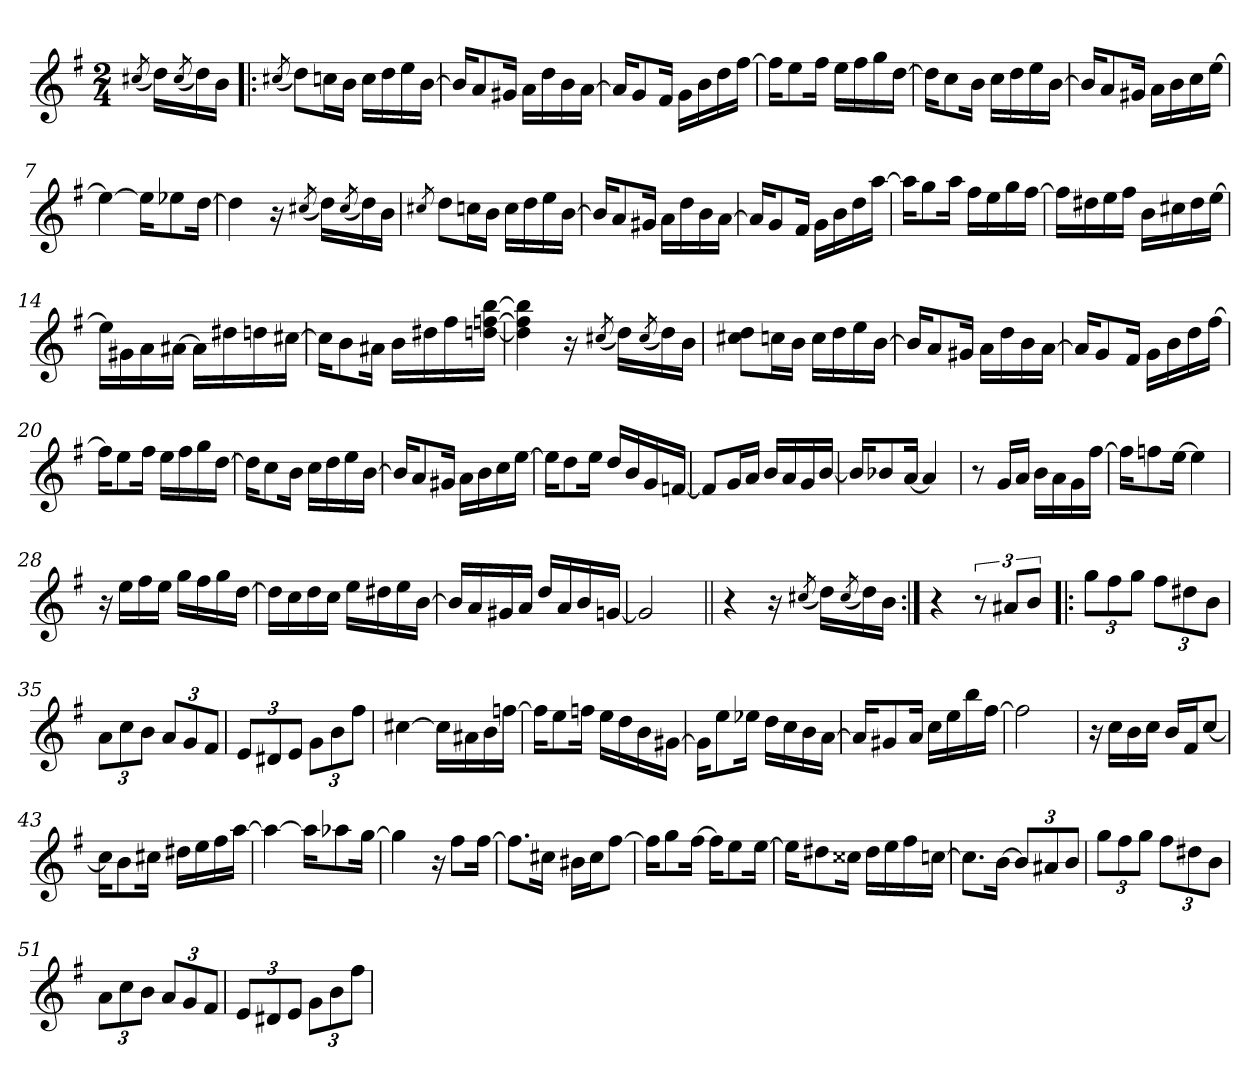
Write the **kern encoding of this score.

**kern
*part1
*staff1
*clefG2
*k[f#]
*G:
*M2/4
=
(<8qcc#X/
16dd\LL)
(<8qcc#/
16dd\)
16b\JJ
=1!|:
(<8qcc#X/
8dd\L)
16ccn\L
16b\JJ
16cc\LL
16dd\
16ee\
[16b\JJ
=2
16b/KL]
8a/
16g#X/Jk
16a\LL
16dd\
16b\
[16a\JJ
=3
16a/KL]
8g/
16f#/Jk
16g\LL
16b\
16dd\
[16ff#\JJ
=4
16ff#\KL]
8ee\
16ff#\Jk
16ee\LL
16ff#\
16gg\
[16dd\JJ
!!LO:LB:g=z
=5
16dd\KL]
8cc\
16b\Jk
16cc\LL
16dd\
16ee\
[16b\JJ
=6
16b/KL]
8a/
16g#X/Jk
16a\LL
16b\
16cc\
[16ee\JJ
=7
4ee\_
16ee\KL]
8ee-X\
[16dd\Jk
=8
4dd\]
16r
(<8qcc#X/
16dd\LL)
(<8qcc#/
16dd\)
16b\JJ
=9
8qcc#X/
8dd\L
16ccn\L
16b\JJ
16cc\LL
16dd\
16ee\
[16b\JJ
!!LO:LB:g=z
=10
16b/KL]
8a/
16g#X/Jk
16a\LL
16dd\
16b\
[16a\JJ
=11
16a/KL]
8g/
16f#/Jk
16g\LL
16b\
16dd\
[16aa\JJ
=12
16aa\KL]
8gg\
16aa\Jk
16ff#\LL
16ee\
16gg\
[16ff#\JJ
=13
16ff#\LL]
16dd#X\
16ee\
16ff#\JJ
16b\LL
16cc#X\
16dd#\
[16ee\JJ
=14
16ee\LL]
16g#X\
16a\
[16a#X\JJ
16a#\LL]
16dd#X\
16ddn\
[16cc#X\JJ
!!LO:LB:g=z
=15
16cc#\KL]
8b\
16a#X\Jk
16b\LL
16dd#X\
16ff#\
[16ddn\ [16ffn\ [16bb\JJ
=16
4dd\] 4ff\] 4bb\]
16r
(<8qcc#X/
16dd\LL)
(<8qcc#/
16dd\)
16b\JJ
=17
8cc#X\ 8dd\L
16ccn\L
16b\JJ
16cc\LL
16dd\
16ee\
[16b\JJ
=18
16b/KL]
8a/
16g#X/Jk
16a\LL
16dd\
16b\
[16a\JJ
!!LO:LB:g=z
=19
16a/KL]
8g/
16f#/Jk
16g\LL
16b\
16dd\
[16ff#\JJ
=20
16ff#\KL]
8ee\
16ff#\Jk
16ee\LL
16ff#\
16gg\
[16dd\JJ
=21
16dd\KL]
8cc\
16b\Jk
16cc\LL
16dd\
16ee\
[16b\JJ
=22
16b/KL]
8a/
16g#X/Jk
16a\LL
16b\
16cc\
[16ee\JJ
=23
16ee\KL]
8dd\
16ee\Jk
16dd/LL
16b/
16g/
[16fn/JJ
!!LO:LB:g=z
=24
8f/L]
16g/L
16a/JJ
16b/LL
16a/
16g/
[16b/JJ
=25
16b/KL]
8b-X/
[16a/Jk
4a/]
=26
8r
16g/LL
16a/JJ
16b\LL
16a\
16g\
[16ff#\JJ
=27
16ff#\KL]
8ffn\
[16ee\Jk
4ee\]
=28
16r
16ee\LL
16ff#\
16ee\JJ
16gg\LL
16ff#\
16gg\
[16dd\JJ
!!LO:LB:g=z
=29
16dd\LL]
16cc\
16dd\
16cc\JJ
16ee\LL
16dd#X\
16ee\
[16b\JJ
=30
16b/LL]
16a/
16g#X/
16a/JJ
16dd/LL
16a/
16b/
[16gn/JJ
=31
2g/]
=32||
4r
16r
(<8qcc#X/
16dd\LL)
(<8qcc#/
16dd\)
16b\JJ
=33:|!
4r
12r
12a#X/L
12b/J
!!LO:LB:g=z
=34!|:
12gg\L
12ff#\
12gg\J
12ff#\L
12dd#X\
12b\J
=35
12a\L
12cc\
12b\J
12a/L
12g/
12f#/J
=36
12e/L
12d#X/
12e/J
12g\L
12b\
12ff#\J
=37
[4cc#X\
16cc#\LL]
16a#X\
16b\
[16ffn\JJ
=38
16ff\KL]
8ee\
16ffn\Jk
16ee\LL
16dd\
16b\
[16g#X\JJ
=39
16g#\KL]
8ee\
16ee-X\Jk
16dd\LL
16cc\
16b\
[16a\JJ
!!LO:LB:g=z
=40
16a/KL]
8g#X/
16a/Jk
16cc\LL
16ee\
16bb\
[16ff#\JJ
=41
2ff#\]
=42
16r
16cc\LL
16b\
16cc\JJ
16b/LL
16f#/J
[8cc/J
=43
16cc\KL]
8b\
16cc#X\Jk
16dd#X\LL
16ee\
16ff#\
[16aa\JJ
=44
4aa\_
16aa\KL]
8aa-X\
[16gg\Jk
=45
4gg\]
16r
8ff#\L
[16ff#\Jk
!!LO:LB:g=z
=46
8.ff#\L]
16cc#X\Jk
16b#X\LL
16cc#\J
[8ff#\J
=47
16ff#\KL]
8gg\
[16ff#\Jk
16ff#\KL]
8ee\
[16ee\Jk
=48
16ee\KL]
8dd#X\
16cc##X\Jk
16dd#\LL
16ee\
16ff#\
[16ccn\JJ
=49
8.cc\L]
[16b\Jk
12b/L]
12a#X/
12b/J
=50
12gg\L
12ff#\
12gg\J
12ff#\L
12dd#X\
12b\J
!!LO:PB:g=z
=51
12a\L
12cc\
12b\J
12a/L
12g/
12f#/J
=52
12e/L
12d#X/
12e/J
12g\L
12b\
12ff#\J
=
*-
